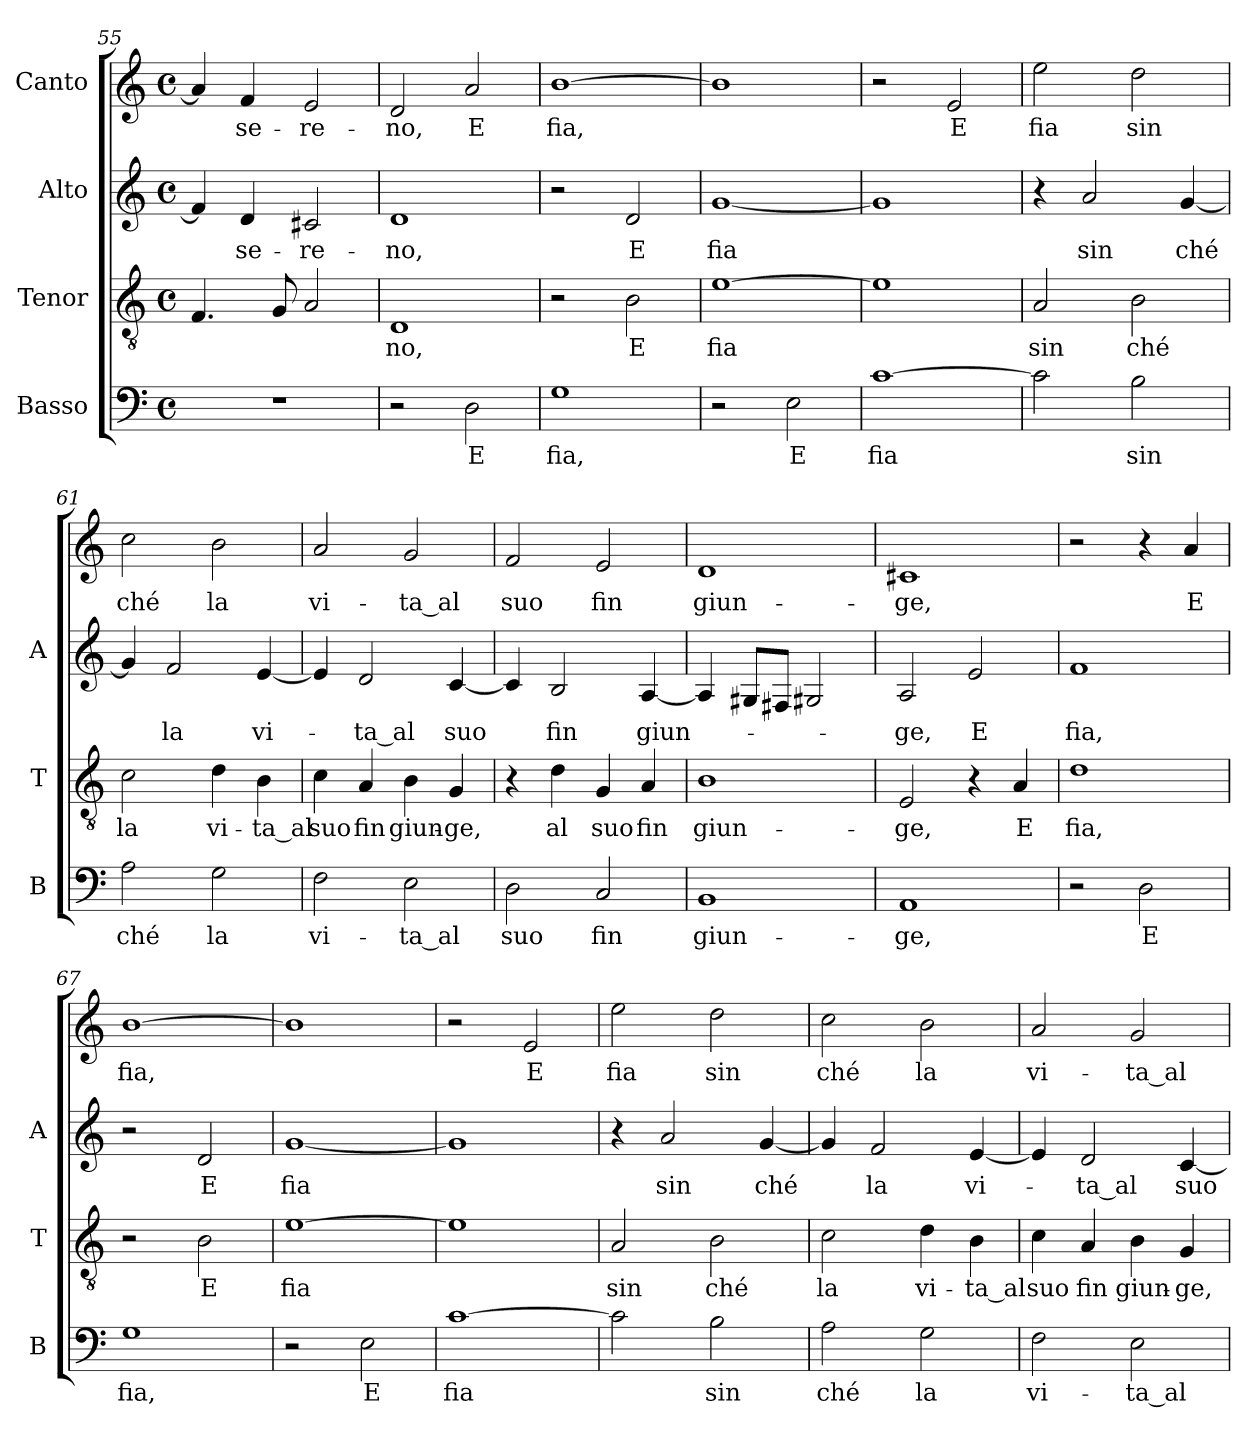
**kern	**text	**kern	**text	**kern	**text	**kern	**text
*part4	*part4	*part3	*part3	*part2	*part2	*part1	*part1
*staff4	*staff4	*staff3	*staff3	*staff2	*staff2	*staff1	*staff1
*I"Basso	*	*I"Tenor	*	*I"Alto	*	*I"Canto	*
*I'B	*	*I'T	*	*I'A	*	*	*
*clefF4	*	*clefGv2	*	*clefG2	*	*clefG2	*
*k[]	*	*k[]	*	*k[]	*	*k[]	*
*C:	*	*C:	*	*C:	*	*C:	*
*M4/4	*	*M4/4	*	*M4/4	*	*M4/4	*
*met(c)	*	*met(c)	*	*met(c)	*	*met(c)	*
=55	=55	=55	=55	=55	=55	=55	=55
1r	.	4.F	.	4f]	.	4a]	.
.	.	.	.	4d	se-	4f	se-
.	.	8G	.	.	.	.	.
.	.	2A	.	2c#X	re-	2e	re-
=56	=56	=56	=56	=56	=56	=56	=56
2r	.	1D	-no,	1d	-no,	2d	-no,
2D	-E	.	.	.	.	2a	-E
=57	=57	=57	=57	=57	=57	=57	=57
1G	-fia,	2r	.	2r	.	[1b	-fia,
.	.	2B	-E	2d	-E	.	.
=58	=58	=58	=58	=58	=58	=58	=58
2r	.	[1e	-fia	[1g	-fia	1b]	.
2E	-E	.	.	.	.	.	.
=59	=59	=59	=59	=59	=59	=59	=59
[1c	-fia	1e]	.	1g]	.	2r	.
.	.	.	.	.	.	2e	-E
=60	=60	=60	=60	=60	=60	=60	=60
2c]	.	2A	-sin	4r	.	2ee	-fia
.	.	.	.	2a	-sin	.	.
2B	-sin	2B	-ché	.	.	2dd	-sin
.	.	.	.	[4g	-ché	.	.
=61	=61	=61	=61	=61	=61	=61	=61
2A	-ché	2c	-la	4g]	.	2cc	-ché
.	.	.	.	2f	-la	.	.
2G	-la	4d	vi-	.	.	2b	-la
.	.	4B	-ta_al	[4e	vi-	.	.
=62	=62	=62	=62	=62	=62	=62	=62
2F	vi-	4c	-suo	4e]	.	2a	vi-
.	.	4A	-fin	2d	-ta_al	.	.
2E	-ta_al	4B	giun-	.	.	2g	-ta_al
.	.	4G	-ge,	[4c	-suo	.	.
=63	=63	=63	=63	=63	=63	=63	=63
2D	-suo	4r	.	4c]	.	2f	-suo
.	.	4d	-al	2B	-fin	.	.
2C	-fin	4G	-suo	.	.	2e	-fin
.	.	4A	-fin	[4A	giun-	.	.
=64	=64	=64	=64	=64	=64	=64	=64
1BB	giun-	1B	giun-	4A]	.	1d	giun-
.	.	.	.	8G#XL	.	.	.
.	.	.	.	8F#XJ	.	.	.
.	.	.	.	2G#X	.	.	.
=65	=65	=65	=65	=65	=65	=65	=65
1AA	-ge,	2E	-ge,	2A	-ge,	1c#X	-ge,
.	.	4r	.	2e	-E	.	.
.	.	4A	-E	.	.	.	.
!!LO:PB:g=z
=66	=66	=66	=66	=66	=66	=66	=66
2r	.	1d	-fia,	1f	-fia,	2r	.
2D	-E	.	.	.	.	4r	.
.	.	.	.	.	.	4a	-E
=67	=67	=67	=67	=67	=67	=67	=67
1G	-fia,	2r	.	2r	.	[1b	-fia,
.	.	2B	-E	2d	-E	.	.
=68	=68	=68	=68	=68	=68	=68	=68
2r	.	[1e	-fia	[1g	-fia	1b]	.
2E	-E	.	.	.	.	.	.
=69	=69	=69	=69	=69	=69	=69	=69
[1c	-fia	1e]	.	1g]	.	2r	.
.	.	.	.	.	.	2e	-E
=70	=70	=70	=70	=70	=70	=70	=70
2c]	.	2A	-sin	4r	.	2ee	-fia
.	.	.	.	2a	-sin	.	.
2B	-sin	2B	-ché	.	.	2dd	-sin
.	.	.	.	[4g	-ché	.	.
=71	=71	=71	=71	=71	=71	=71	=71
2A	-ché	2c	-la	4g]	.	2cc	-ché
.	.	.	.	2f	-la	.	.
2G	-la	4d	vi-	.	.	2b	-la
.	.	4B	-ta_al	[4e	vi-	.	.
=72	=72	=72	=72	=72	=72	=72	=72
2F	vi-	4c	-suo	4e]	.	2a	vi-
.	.	4A	-fin	2d	-ta_al	.	.
2E	-ta_al	4B	giun-	.	.	2g	-ta_al
.	.	4G	-ge,	[4c	-suo	.	.
=	=	=	=	=	=	=	=
*-	*-	*-	*-	*-	*-	*-	*-
